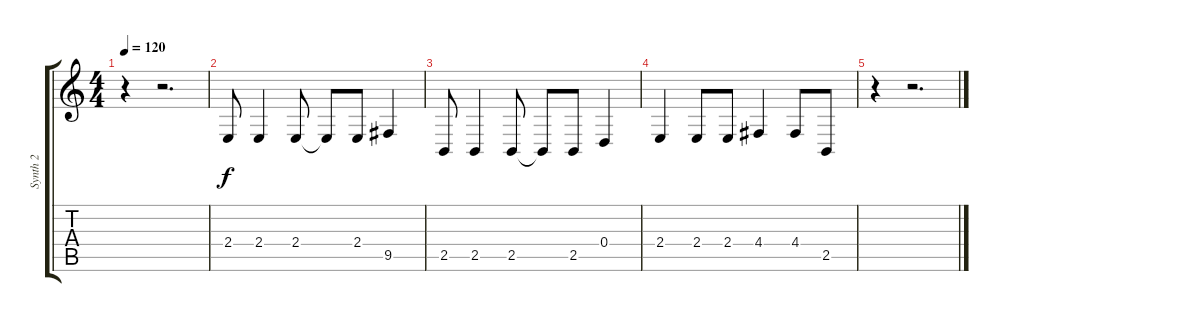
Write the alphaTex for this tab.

\track ("Synth 2" "Synth 2") {instrument pad1newage}
\staff {score tabs}
\tuning (E4 B3 G3 D3 A2 E2) {hide}
\ts (4 4)
\tempo 120
\clef g2
\ks c
r.4{dy f} r.2{d} |
2.4.8 2.4.4 2.4.8 2.4{t}.8 2.4.8 9.5.4 |
2.5.8 2.5.4 2.5.8 2.5{t}.8 2.5.8 0.4.4 |
2.4.4 2.4.8 2.4.8 4.4.4 4.4.8 2.5.8 |
r.4 r.2{d}
